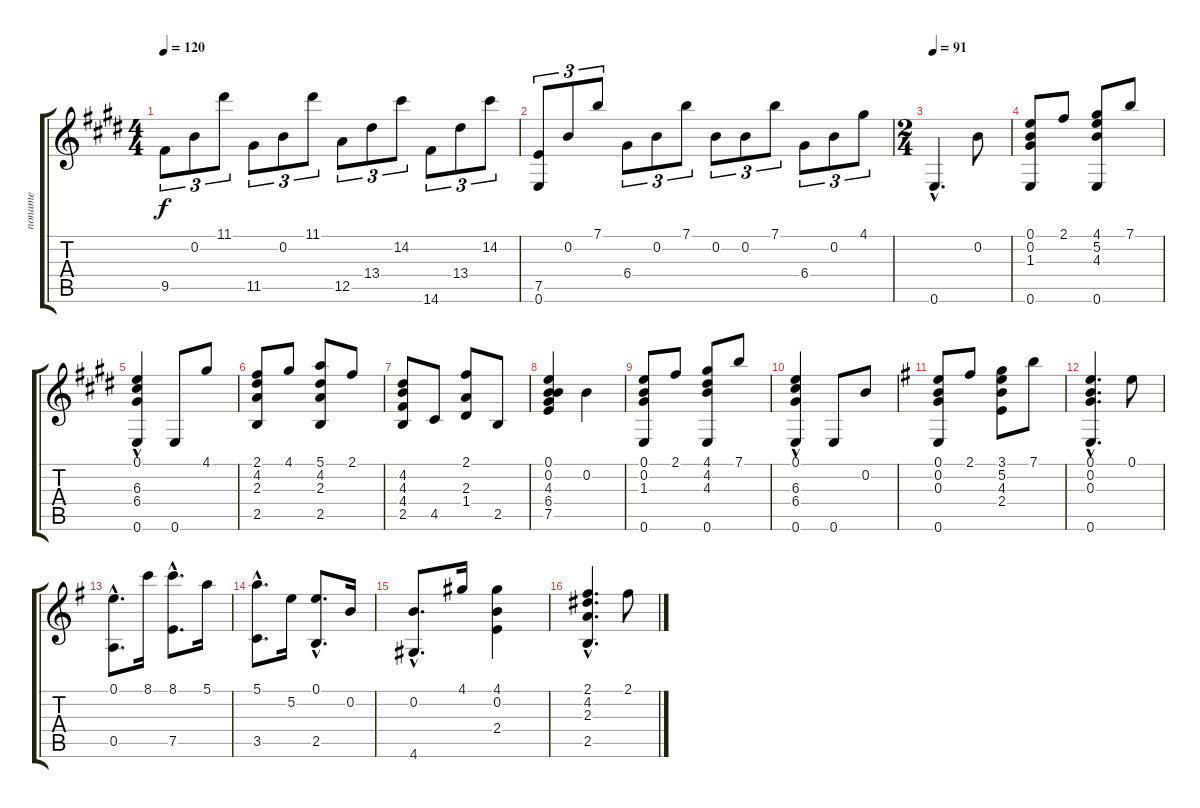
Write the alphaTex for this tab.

\track ("noname" "noname") {instrument acousticguitarnylon}
\staff {score tabs}
\tuning (E4 B3 G3 D3 A2 E2) {hide}
\ts (4 4)
\tempo 120
\clef g2
\ks e
9.5.8{tu (3 2) dy f} 0.2.8{tu (3 2)} 11.1.8{tu (3 2)} 11.5.8{tu (3 2)} 0.2.8{tu (3 2)} 11.1.8{tu (3 2)} 12.5.8{tu (3 2)} 13.4.8{tu (3 2)} 14.2.8{tu (3 2)} 14.6.8{tu (3 2)} 13.4.8{tu (3 2)} 14.2.8{tu (3 2)} |
(7.5 0.6).8{tu (3 2)} 0.2.8{tu (3 2)} 7.1.8{tu (3 2)} 6.4.8{tu (3 2)} 0.2.8{tu (3 2)} 7.1.8{tu (3 2)} 0.2.8{tu (3 2)} 0.2.8{tu (3 2)} 7.1.8{tu (3 2)} 6.4.8{tu (3 2)} 0.2.8{tu (3 2)} 4.1.8{tu (3 2)} |
\ts (2 4)
\tempo 91
0.6{hac}.4{d} 0.2.8 |
(0.1 0.2 1.3 0.6).8 2.1.8 (4.1 5.2 4.3 0.6).8 7.1.8 |
(0.1{hac} 6.3{hac} 6.4{hac} 0.6).4 0.6.8 4.1.8 |
(2.1 4.2 2.3 2.5).8 4.1.8 (5.1 4.2 2.3 2.5).8 2.1.8 |
(4.2 4.3 4.4 2.5).8 4.5.8 (2.1 2.3 1.4).8 2.5.8 |
(0.1 0.2 4.3 6.4 7.5).4 0.2.4 |
(0.1 0.2 1.3 0.6).8 2.1.8 (4.1 4.2 4.3 0.6).8 7.1.8 |
(0.1{hac} 6.3{hac} 6.4{hac} 0.6).4 0.6.8 0.2.8 |
\ks g
(0.1 0.2 0.3 0.6).8 2.1.8 (3.1 5.2 4.3 2.4).8 7.1.8 |
(0.1{hac} 0.2{hac} 0.3{hac} 0.6{hac}).4{d} 0.1.8 |
(0.1{hac} 0.5).8{d} 8.1.16 (8.1{hac} 7.5).8{d} 5.1.16 |
(5.1{hac} 3.5).8{d} 5.2.16 (0.1{hac} 2.5).8{d} 0.2.16 |
(0.2{hac} 4.6).8{d} 4.1.16 (4.1 0.2 2.4).4 |
(2.1{hac} 4.2{hac} 2.3{hac} 2.5{hac}).4{d} 2.1.8
